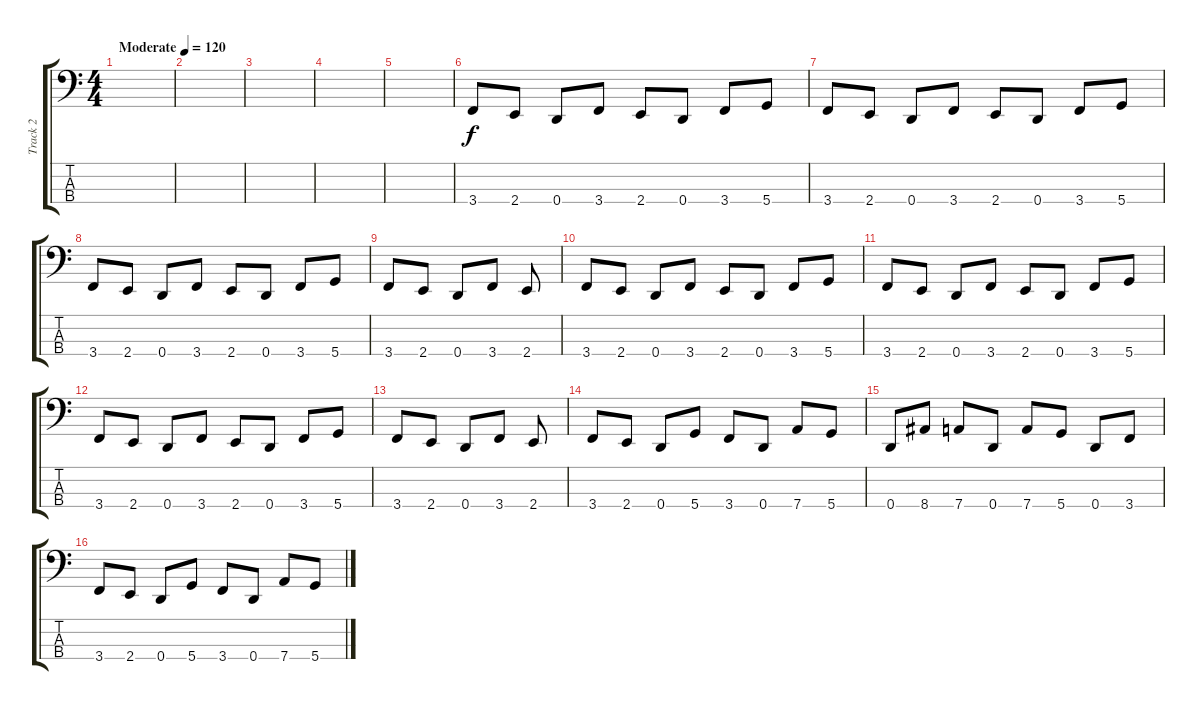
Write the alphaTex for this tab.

\track ("Track 2" "Track 2") {instrument electricbassfinger}
\staff {score tabs}
\tuning (G2 D2 A1 D1) {hide}
\ts (4 4)
\tempo (120 "Moderate")
\clef f4
\ks c
|
|
|
|
|
3.4.8 2.4.8 0.4.8 3.4.8 2.4.8 0.4.8 3.4.8 5.4.8 |
3.4.8 2.4.8 0.4.8 3.4.8 2.4.8 0.4.8 3.4.8 5.4.8 |
3.4.8 2.4.8 0.4.8 3.4.8 2.4.8 0.4.8 3.4.8 5.4.8 |
3.4.8 2.4.8 0.4.8 3.4.8 2.4.8 |
3.4.8 2.4.8 0.4.8 3.4.8 2.4.8 0.4.8 3.4.8 5.4.8 |
3.4.8 2.4.8 0.4.8 3.4.8 2.4.8 0.4.8 3.4.8 5.4.8 |
3.4.8 2.4.8 0.4.8 3.4.8 2.4.8 0.4.8 3.4.8 5.4.8 |
3.4.8 2.4.8 0.4.8 3.4.8 2.4.8 |
3.4.8 2.4.8 0.4.8 5.4.8 3.4.8 0.4.8 7.4.8 5.4.8 |
0.4.8 8.4.8 7.4.8 0.4.8 7.4.8 5.4.8 0.4.8 3.4.8 |
3.4.8 2.4.8 0.4.8 5.4.8 3.4.8 0.4.8 7.4.8 5.4.8
